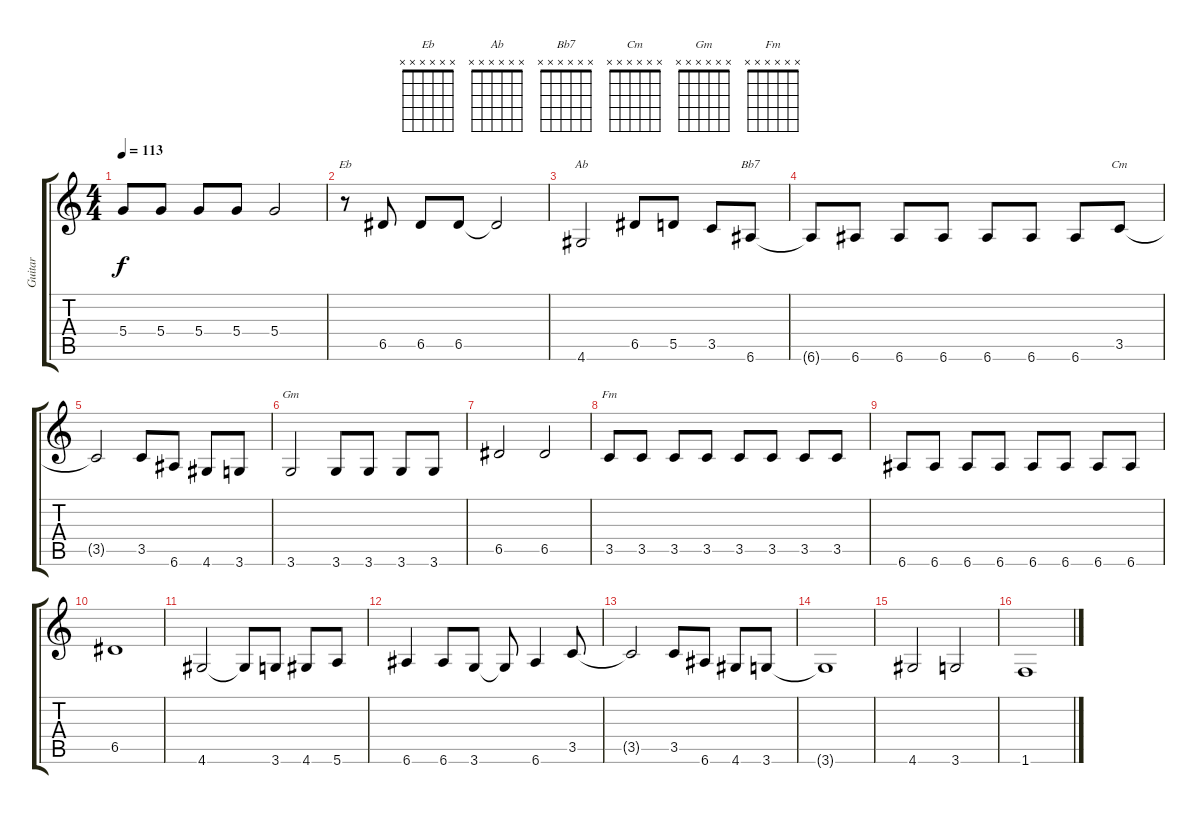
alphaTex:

\track ("Guitar" "Guitar") {instrument electricguitarclean}
\staff {score tabs}
\tuning (E4 B3 G3 D3 A2 E2) {hide}
\chord ("Eb" x x x x x x)
\chord ("Ab" x x x x x x)
\chord ("Bb7" x x x x x x)
\chord ("Cm" x x x x x x)
\chord ("Gm" x x x x x x)
\chord ("Fm" x x x x x x)
\ts (4 4)
\tempo 113
\clef g2
\ks c
5.4.8{dy f} 5.4.8 5.4.8 5.4.8 5.4.2 |
r.8{ch "Eb"} 6.5.8 6.5.8 6.5.8 6.5{t}.2 |
4.6.2{ch "Ab"} 6.5.8 5.5.8 3.5.8 6.6.8{ch "Bb7"} |
6.6{t}.8 6.6.8 6.6.8 6.6.8 6.6.8 6.6.8 6.6.8 3.5.8{ch "Cm"} |
3.5{t}.2 3.5.8 6.6.8 4.6.8 3.6.8 |
3.6.2{ch "Gm"} 3.6.8 3.6.8 3.6.8 3.6.8 |
6.5.2 6.5.2 |
3.5.8{ch "Fm"} 3.5.8 3.5.8 3.5.8 3.5.8 3.5.8 3.5.8 3.5.8 |
6.6.8 6.6.8 6.6.8 6.6.8 6.6.8 6.6.8 6.6.8 6.6.8 |
6.5.1 |
4.6.2 4.6{t}.8 3.6.8 4.6.8 5.6.8 |
6.6.4 6.6.8 3.6.8 3.6{t}.8 6.6.4 3.5.8 |
3.5{t}.2 3.5.8 6.6.8 4.6.8 3.6.8 |
3.6{t}.1 |
4.6.2 3.6.2 |
1.6.1
